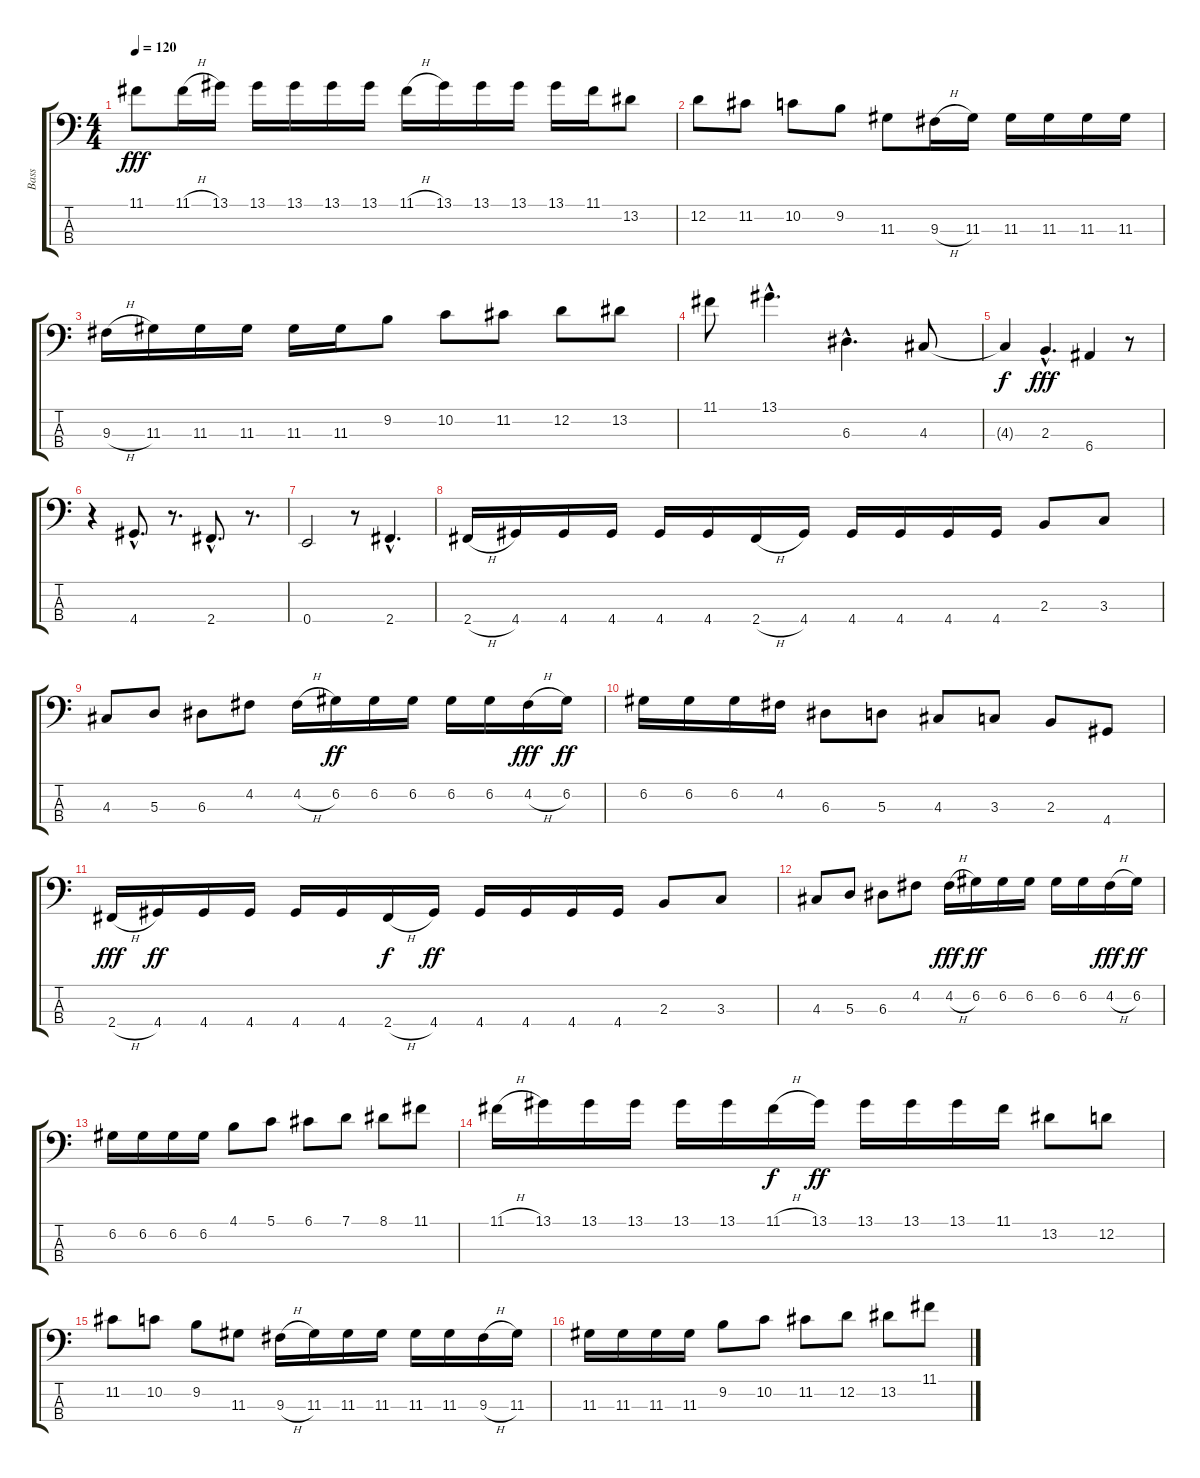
\track ("Bass" "Bass") {instrument fretlessbass}
\staff {score tabs}
\tuning (G2 D2 A1 E1) {hide}
\ts (4 4)
\tempo 120
\clef f4
\ks c
11.1.8{dy fff} 11.1{h}.16 13.1.16 13.1.16 13.1.16 13.1.16 13.1.16 11.1{h}.16 13.1.16 13.1.16 13.1.16 13.1.16 11.1.16 13.2.8 |
12.2.8 11.2.8 10.2.8 9.2.8 11.3.8 9.3{h}.16 11.3.16 11.3.16 11.3.16 11.3.16 11.3.16 |
9.3{h}.16 11.3.16 11.3.16 11.3.16 11.3.16 11.3.16 9.2.8 10.2.8 11.2.8 12.2.8 13.2.8 |
11.1.8 13.1{hac}.4{d} 6.3{hac}.4{d} 4.3.8 |
4.3{t}.4{dy f} 2.3{hac}.4{d dy fff} 6.4.4 r.8 |
r.4 4.4{hac}.8{d} r.8{d} 2.4{hac}.8{d} r.8{d} |
0.4.2 r.8 2.4{hac}.4{d} |
2.4{h}.16 4.4.16 4.4.16 4.4.16 4.4.16 4.4.16 2.4{h}.16 4.4.16 4.4.16 4.4.16 4.4.16 4.4.16 2.3.8 3.3.8 |
4.3.8 5.3.8 6.3.8 4.2.8 4.2{h}.16 6.2.16{dy ff} 6.2.16 6.2.16 6.2.16 6.2.16 4.2{h}.16{dy fff} 6.2.16{dy ff} |
6.2.16 6.2.16 6.2.16 4.2.16 6.3.8 5.3.8 4.3.8 3.3.8 2.3.8 4.4.8 |
2.4{h}.16{dy fff} 4.4.16{dy ff} 4.4.16 4.4.16 4.4.16 4.4.16 2.4{h}.16{dy f} 4.4.16{dy ff} 4.4.16 4.4.16 4.4.16 4.4.16 2.3.8 3.3.8 |
4.3.8 5.3.8 6.3.8 4.2.8 4.2{h}.16{dy fff} 6.2.16{dy ff} 6.2.16 6.2.16 6.2.16 6.2.16 4.2{h}.16{dy fff} 6.2.16{dy ff} |
6.2.16 6.2.16 6.2.16 6.2.16 4.1.8 5.1.8 6.1.8 7.1.8 8.1.8 11.1.8 |
11.1{h}.16 13.1.16 13.1.16 13.1.16 13.1.16 13.1.16 11.1{h}.16{dy f} 13.1.16{dy ff} 13.1.16 13.1.16 13.1.16 11.1.16 13.2.8 12.2.8 |
11.2.8 10.2.8 9.2.8 11.3.8 9.3{h}.16 11.3.16 11.3.16 11.3.16 11.3.16 11.3.16 9.3{h}.16 11.3.16 |
11.3.16 11.3.16 11.3.16 11.3.16 9.2.8 10.2.8 11.2.8 12.2.8 13.2.8 11.1.8
